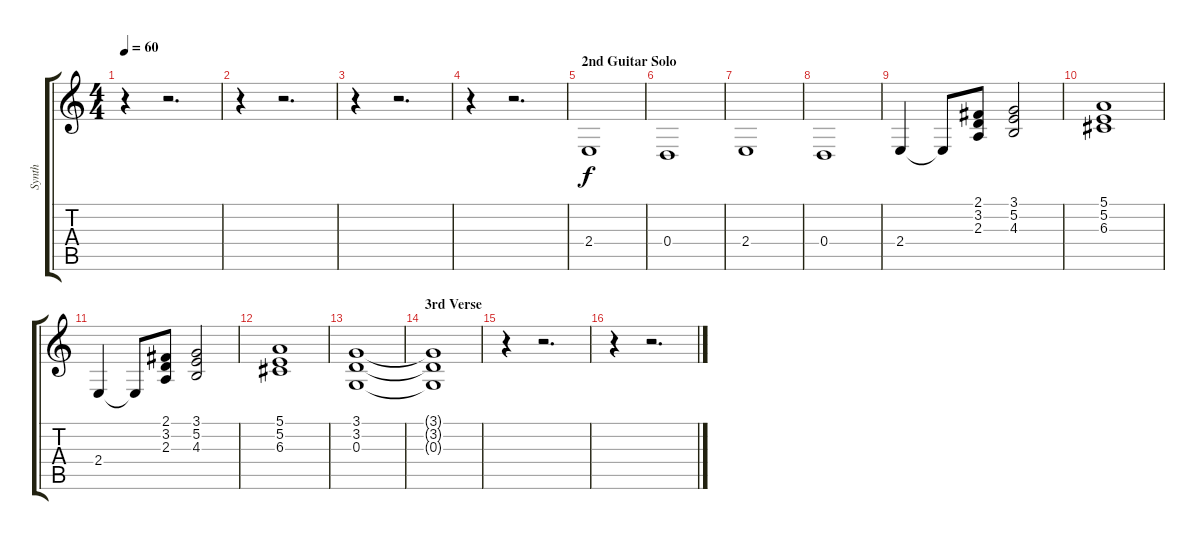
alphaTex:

\track ("Synth" "Synth") {instrument frenchhorn}
\staff {score tabs}
\tuning (E4 B3 G3 D3 A2 E2) {hide}
\ts (4 4)
\tempo 60
\clef g2
\ks c
r.4{dy f} r.2{d} |
r.4 r.2{d} |
r.4 r.2{d} |
r.4 r.2{d} |
\section ("" "2nd Guitar Solo")
2.4.1 |
0.4.1 |
2.4.1 |
0.4.1 |
2.4.4 2.4{t}.8 (2.1 3.2 2.3).8 (3.1 5.2 4.3).2 |
(5.1 5.2 6.3).1 |
2.4.4 2.4{t}.8 (2.1 3.2 2.3).8 (3.1 5.2 4.3).2 |
(5.1 5.2 6.3).1 |
(3.1 3.2 0.3).1 |
\section ("" "3rd Verse")
(3.1{t} 3.2{t} 0.3{t}).1 |
r.4 r.2{d} |
r.4 r.2{d}
